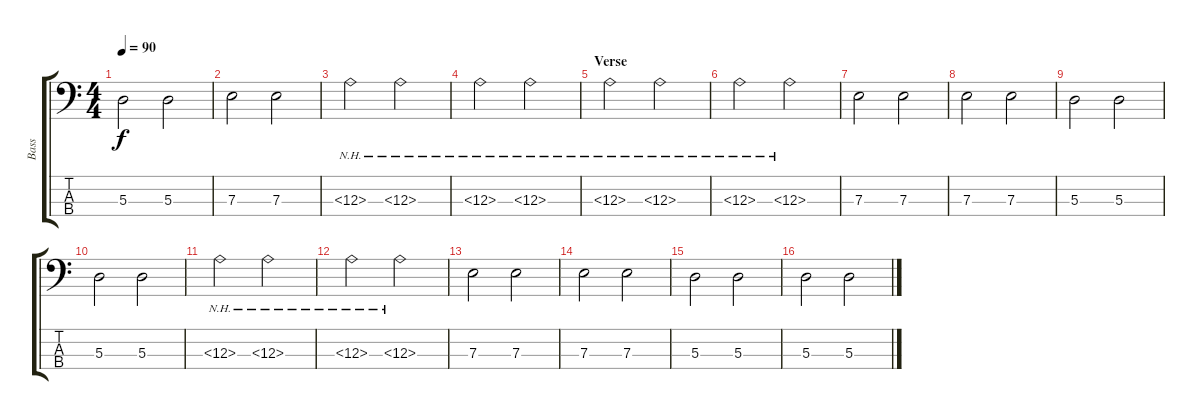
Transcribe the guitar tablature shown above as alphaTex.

\track ("Bass" "Bass") {instrument electricbasspick}
\staff {score tabs}
\tuning (G2 D2 A1 E1) {hide}
\ts (4 4)
\tempo 90
\clef f4
\ks c
5.3.2{dy f} 5.3.2 |
7.3.2 7.3.2 |
12.3{nh}.2 12.3{nh}.2 |
12.3{nh}.2 12.3{nh}.2 |
\section ("" "Verse")
12.3{nh}.2 12.3{nh}.2 |
12.3{nh}.2 12.3{nh}.2 |
7.3.2 7.3.2 |
7.3.2 7.3.2 |
5.3.2 5.3.2 |
5.3.2 5.3.2 |
12.3{nh}.2 12.3{nh}.2 |
12.3{nh}.2 12.3{nh}.2 |
7.3.2 7.3.2 |
7.3.2 7.3.2 |
5.3.2 5.3.2 |
5.3.2 5.3.2
